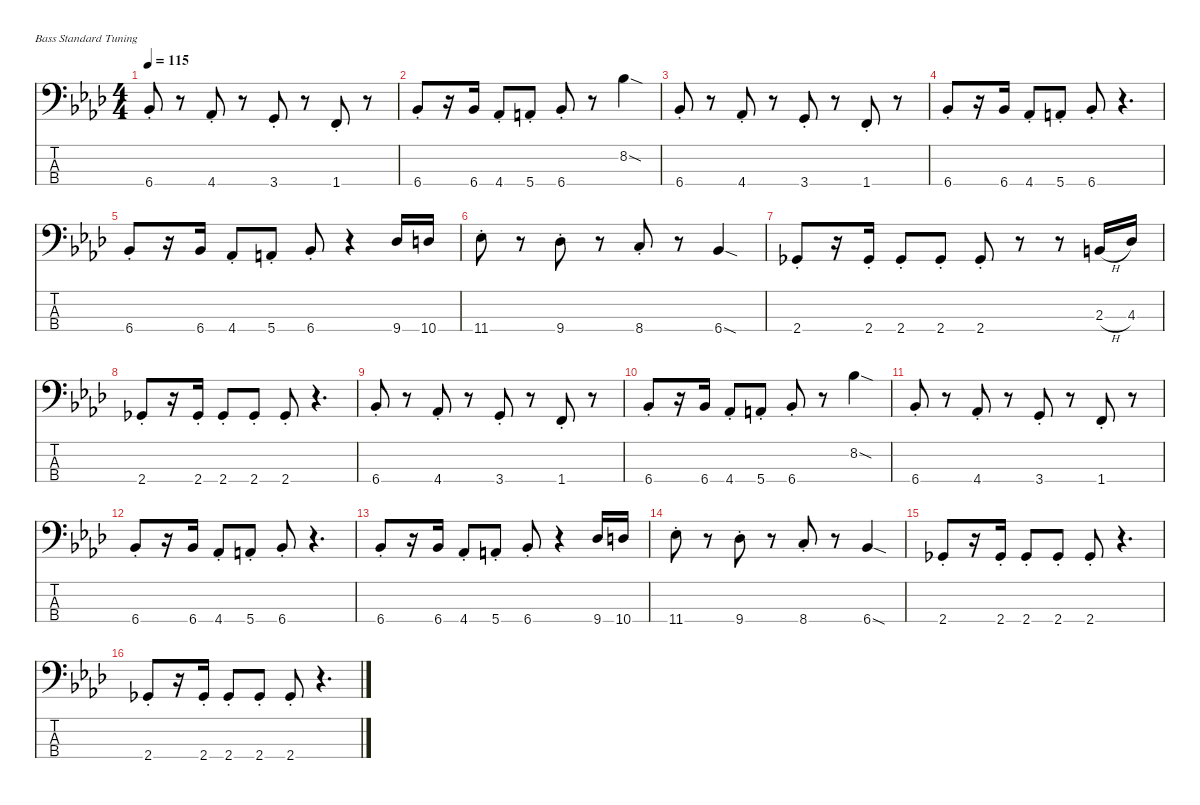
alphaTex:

\defaultSystemsLayout 4
\hideDynamics
\bracketExtendMode nobrackets
\singleTrackTrackNamePolicy hidden
\multiTrackTrackNamePolicy hidden
\firstSystemTrackNameMode fullname
\firstSystemTrackNameOrientation horizontal
\otherSystemsTrackNameOrientation horizontal
\track ("Bass" "el.bs.") {instrument electricbasspick}
\staff {score tabs}
\tuning (G2 D2 A1 E1)
\ts (4 4)
\tempo 115
\clef f4
\ks ab
6.4{st acc b}.8{dy f beam Up} r.8{beam Up} 4.4{st acc b}.8{beam Up} r.8{beam Up} 3.4{st acc forcenatural}.8{beam Up} r.8{beam Up} 1.4{st acc forcenatural}.8{beam Up} r.8{beam Up} |
6.4{st acc b}.8{beam Up} r.16{beam Up} 6.4{acc b}.16{beam Up} 4.4{st acc b}.8{beam Up} 5.4{st acc forcenatural}.8{beam Up} 6.4{st acc b}.8{beam Up} r.8{beam Up} 8.2{sod acc b}.4{beam Down} |
6.4{st acc b}.8{beam Up} r.8{beam Up} 4.4{st acc b}.8{beam Up} r.8{beam Up} 3.4{st acc forcenatural}.8{beam Up} r.8{beam Up} 1.4{st acc forcenatural}.8{beam Up} r.8{beam Up} |
6.4{st acc b}.8{beam Up} r.16{beam Up} 6.4{acc b}.16{beam Up} 4.4{st acc b}.8{beam Up} 5.4{st acc forcenatural}.8{beam Up} 6.4{st acc b}.8{beam Up} r.4{d beam Up} |
6.4{st acc b}.8{beam Up} r.16{beam Up} 6.4{acc b}.16{beam Up} 4.4{st acc b}.8{beam Up} 5.4{st acc forcenatural}.8{beam Up} 6.4{st acc b}.8{beam Up} r.4{beam Up} 9.4{acc b}.16{beam Up} 10.4{acc forcenatural}.16{beam Up} |
11.4{st acc b}.8{beam Down} r.8{beam Down} 9.4{st acc b}.8{beam Down} r.8{beam Down} 8.4{st acc forcenatural}.8{beam Up} r.8{beam Up} 6.4{sod acc b}.4{beam Up} |
2.4{st acc b}.8{beam Up} r.16{beam Up} 2.4{st acc b}.16{beam Up} 2.4{st acc b}.8{beam Up} 2.4{st acc b}.8{beam Up} 2.4{st acc b}.8{beam Up} r.8{beam Up} r.8{beam Up} 2.3{h acc forcenatural}.16{beam Up} 4.3{acc b}.16{beam Up} |
2.4{st acc b}.8{beam Up} r.16{beam Up} 2.4{st acc b}.16{beam Up} 2.4{st acc b}.8{beam Up} 2.4{st acc b}.8{beam Up} 2.4{st acc b}.8{beam Up} r.4{d beam Up} |
6.4{st acc b}.8{beam Up} r.8{beam Up} 4.4{st acc b}.8{beam Up} r.8{beam Up} 3.4{st acc forcenatural}.8{beam Up} r.8{beam Up} 1.4{st acc forcenatural}.8{beam Up} r.8{beam Up} |
6.4{st acc b}.8{beam Up} r.16{beam Up} 6.4{acc b}.16{beam Up} 4.4{st acc b}.8{beam Up} 5.4{st acc forcenatural}.8{beam Up} 6.4{st acc b}.8{beam Up} r.8{beam Up} 8.2{sod acc b}.4{beam Down} |
6.4{st acc b}.8{beam Up} r.8{beam Up} 4.4{st acc b}.8{beam Up} r.8{beam Up} 3.4{st acc forcenatural}.8{beam Up} r.8{beam Up} 1.4{st acc forcenatural}.8{beam Up} r.8{beam Up} |
6.4{st acc b}.8{beam Up} r.16{beam Up} 6.4{acc b}.16{beam Up} 4.4{st acc b}.8{beam Up} 5.4{st acc forcenatural}.8{beam Up} 6.4{st acc b}.8{beam Up} r.4{d beam Up} |
6.4{st acc b}.8{beam Up} r.16{beam Up} 6.4{acc b}.16{beam Up} 4.4{st acc b}.8{beam Up} 5.4{st acc forcenatural}.8{beam Up} 6.4{st acc b}.8{beam Up} r.4{beam Up} 9.4{acc b}.16{beam Up} 10.4{acc forcenatural}.16{beam Up} |
11.4{st acc b}.8{beam Down} r.8{beam Down} 9.4{st acc b}.8{beam Down} r.8{beam Down} 8.4{st acc forcenatural}.8{beam Up} r.8{beam Up} 6.4{sod acc b}.4{beam Up} |
2.4{st acc b}.8{beam Up} r.16{beam Up} 2.4{st acc b}.16{beam Up} 2.4{st acc b}.8{beam Up} 2.4{st acc b}.8{beam Up} 2.4{st acc b}.8{beam Up} r.4{d beam Up} |
2.4{st acc b}.8{beam Up} r.16{beam Up} 2.4{st acc b}.16{beam Up} 2.4{st acc b}.8{beam Up} 2.4{st acc b}.8{beam Up} 2.4{st acc b}.8{beam Up} r.4{d beam Up}
